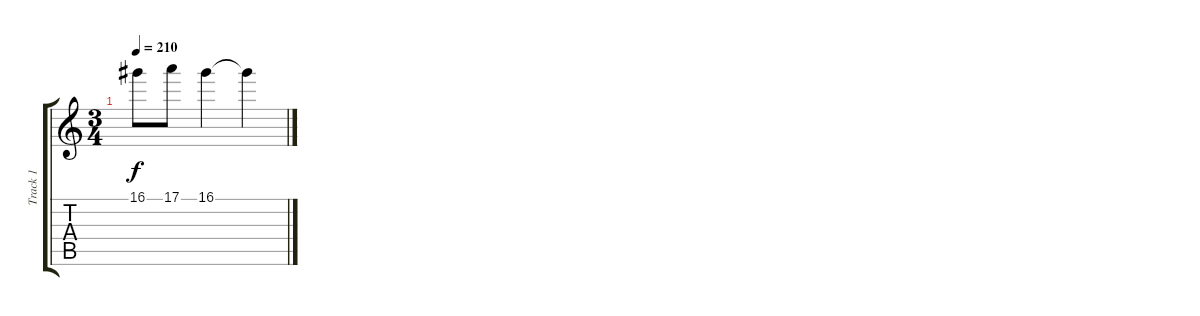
\track ("Track 1" "Track 1") {instrument overdrivenguitar}
\staff {score tabs}
\tuning (E4 B3 G3 D3 A2 E2) {hide}
\ts (3 4)
\tempo 210
\clef g2
\ks c
16.1.8{dy f} 17.1.8 16.1.4 16.1{t}.4
